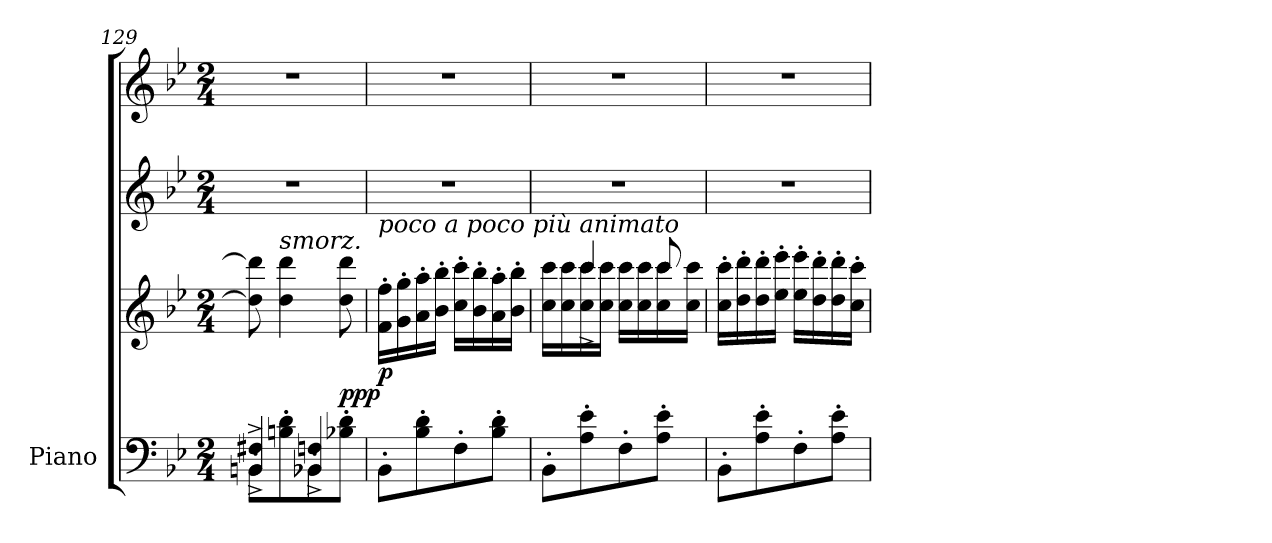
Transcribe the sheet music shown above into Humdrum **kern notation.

**kern	**kern	**kern	**kern	**dynam
*part1	*part1	*part1	*part1	*part1
*staff4	*staff3	*staff2	*staff1	*staff1/2/3/4
*I"Piano	*	*	*	*
*I'Pno.	*	*	*	*
*clefF4	*clefG2	*clefG2	*clefG2	*
*k[b-e-]	*k[b-e-]	*k[b-e-]	*k[b-e-]	*
*M2/4	*M2/4	*M2/4	*M2/4	*
*MM100	*MM100	*MM100	*MM100	*
=129	=129	=129	=129	=129
*^	*	*	*	*
8BBn^'\L	4BB/^ 4F#X/^	8dd\] 8ddd\]	2r	2r	.
!	!	!LO:TX:a:i:t=smorz.	!	!	!
8Bn\' 8d\'	.	4dd\ 4ddd\	.	.	.
8BB-X'\	4BB-/^ 4Fn/^	.	.	.	.
!	!	!	!	!	!LO:DY:a=4
8B-X\' 8d\'J	.	8dd\Z 8ddd\Z	.	.	ppp
*v	*v	*	*	*	*
=130	=130	=130	=130	=130
!	!LO:TX:a:i:t=poco a poco più animato	!	!	!
!	!	!	!	!LO:DY:b=3
8BB-'\L	16f\' 16ff\'LL	2r	2r	p
.	16g\' 16gg\'	.	.	.
8B-\' 8d\'	16a\' 16aa\'	.	.	.
.	16b-\' 16bb-\'JJ	.	.	.
8F'\	16cc\' 16ccc\'LL	.	.	.
.	16b-\' 16bb-\'	.	.	.
8B-\' 8d\'J	16a\' 16aa\'	.	.	.
.	16b-\' 16bb-\'JJ	.	.	.
!!LO:LB:g=z
=131	=131	=131	=131	=131
*	*	*	*MM110	*
*	*^	*	*	*
8BB-'\L	16cc\ 16ccc\LL	8ryy	2r	2r	.
.	16cc\ 16ccc\	.	.	.	.
8A\' 8e-\'	16cc\ 16ccc\	4ccc^/	.	.	.
.	16cc\ 16ccc\JJ	.	.	.	.
8F'\	16cc\ 16ccc\LL	.	.	.	.
.	16cc\ 16ccc\	.	.	.	.
8A\' 8e-\'J	16cc\ 16ccc\	8ccc/	.	.	.
.	16cc\ 16ccc\JJ	.	.	.	.
*	*v	*v	*	*	*
=132	=132	=132	=132	=132
*	*	*	*MM120	*
8BB-'\L	16cc\' 16ccc\'LL	2r	2r	.
.	16dd\' 16ddd\'	.	.	.
8A\' 8e-\'	16dd\' 16ddd\'	.	.	.
.	16ee-\' 16eee-\'JJ	.	.	.
8F'\	16ee-\' 16eee-\'LL	.	.	.
.	16dd\' 16ddd\'	.	.	.
8A\' 8e-\'J	16dd\' 16ddd\'	.	.	.
.	16cc\' 16ccc\'JJ	.	.	.
=	=	=	=	=
*-	*-	*-	*-	*-
